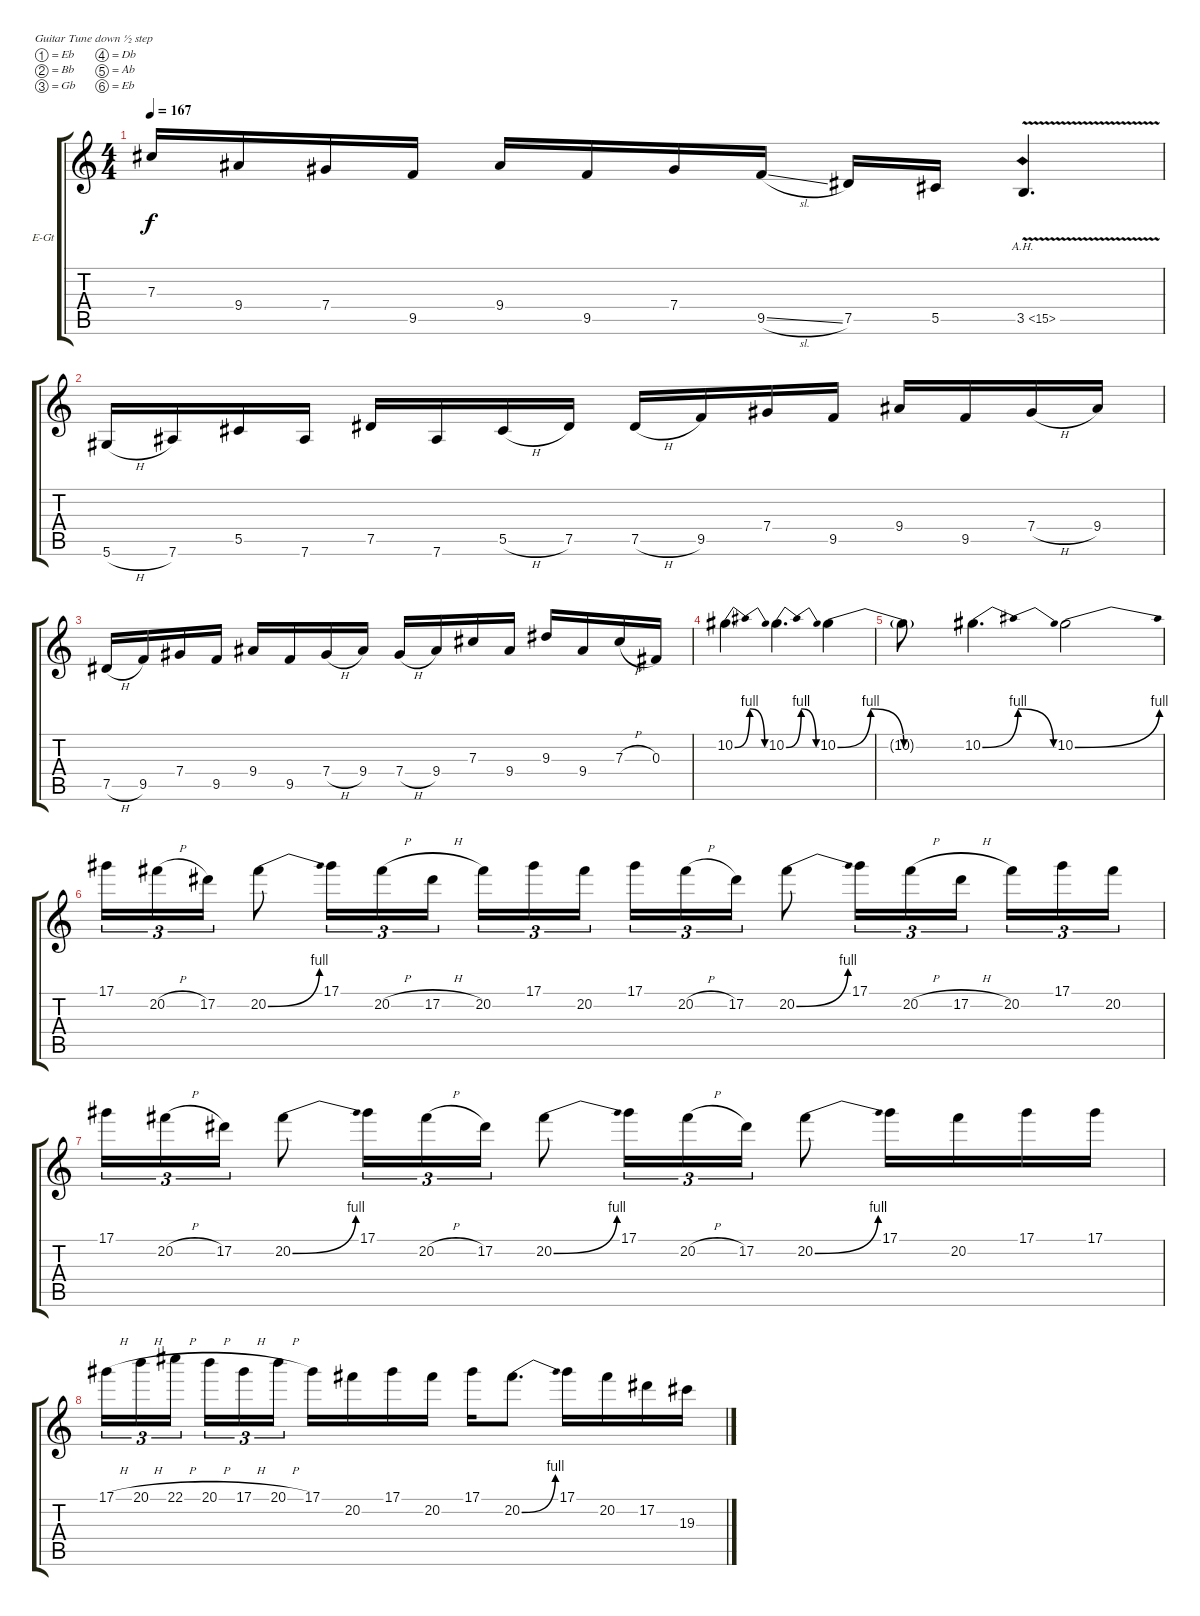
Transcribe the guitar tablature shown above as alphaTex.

\bracketExtendMode groupsimilarinstruments
\firstSystemTrackNameOrientation horizontal
\otherSystemsTrackNameOrientation horizontal
\track ("Guitar 1" "E-Gt") {instrument distortionguitar}
\staff {score tabs}
\tuning (Eb4 Bb3 Gb3 Db3 Ab2 Eb2)
\ts (4 4)
\tempo 167
\clef g2
\ks c
7.3.16{dy f} 9.4.16 7.4.16 9.5.16 9.4.16 9.5.16 7.4.16 9.5{sl}.16 7.5.16 5.5.16 3.5{ah 12 v}.4{d} |
5.6{h}.16 7.6.16 5.5.16 7.6.16 7.5.16 7.6.16 5.5{h}.16 7.5.16 7.5{h}.16 9.5.16 7.4.16 9.5.16 9.4.16 9.5.16 7.4{h}.16 9.4.16 |
7.5{h}.16 9.5.16 7.4.16 9.5.16 9.4.16 9.5.16 7.4{h}.16 9.4.16 7.4{h}.16 9.4.16 7.3.16 9.4.16 9.3.16 9.4.16 7.3{h}.16 0.3.16 |
10.2{be (bendrelease 0 0 30 4 30 4 60 0)}.4{d} 10.2{be (bendrelease 0 0 30 4 30 4 60 0)}.4{d} 10.2{be (bendrelease 0 0 30 4 30 4 60 0)}.4 |
10.2{be (hold 0 0 60 0) t}.8 10.2{be (bendrelease 0 0 30 4 30 4 60 0)}.4{d} 10.2{be (bend 0 0 60 4)}.2 |
17.1.16{tu (3 2)} 20.2{h}.16{tu (3 2)} 17.2.16{tu (3 2)} 20.2{be (bend 0 0 60 4)}.8 17.1.16{tu (3 2)} 20.2{h}.16{tu (3 2)} 17.2{h}.16{tu (3 2)} 20.2.16{tu (3 2)} 17.1.16{tu (3 2)} 20.2.16{tu (3 2)} 17.1.16{tu (3 2)} 20.2{h}.16{tu (3 2)} 17.2.16{tu (3 2)} 20.2{be (bend 0 0 60 4)}.8 17.1.16{tu (3 2)} 20.2{h}.16{tu (3 2)} 17.2{h}.16{tu (3 2)} 20.2.16{tu (3 2)} 17.1.16{tu (3 2)} 20.2.16{tu (3 2)} |
17.1.16{tu (3 2)} 20.2{h}.16{tu (3 2)} 17.2.16{tu (3 2)} 20.2{be (bend 0 0 60 4)}.8 17.1.16{tu (3 2)} 20.2{h}.16{tu (3 2)} 17.2.16{tu (3 2)} 20.2{be (bend 0 0 60 4)}.8 17.1.16{tu (3 2)} 20.2{h}.16{tu (3 2)} 17.2.16{tu (3 2)} 20.2{be (bend 0 0 60 4)}.8 17.1.16 20.2.16 17.1.16 17.1.16 |
17.1{h}.16{tu (3 2)} 20.1{h}.16{tu (3 2)} 22.1{h}.16{tu (3 2)} 20.1{h}.16{tu (3 2)} 17.1{h}.16{tu (3 2)} 20.1{h}.16{tu (3 2)} 17.1.16 20.2.16 17.1.16 20.2.16 17.1.16 20.2{be (bend 0 0 60 4)}.8{d} 17.1.16 20.2.16 17.2.16 19.3.16
